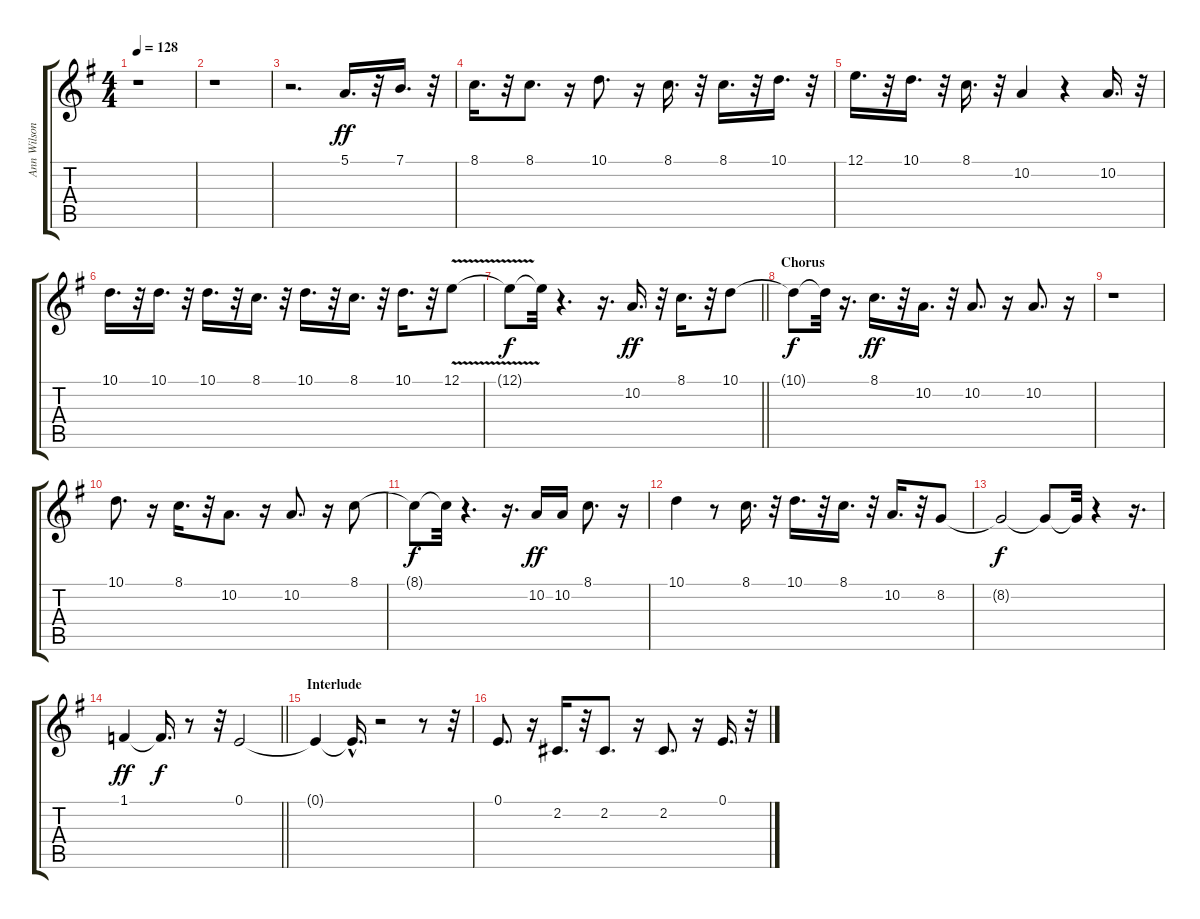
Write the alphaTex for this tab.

\track ("Ann Wilson" "Ann Wilson") {instrument clarinet}
\staff {score tabs}
\tuning (E4 B3 G3 D3 A2 E2) {hide}
\ts (4 4)
\tempo 128
\clef g2
\ks g
r.1{dy f} |
r.1 |
r.2{d} 5.1.16{d dy ff} r.32 7.1.16{d} r.32 |
8.1.16{d} r.32 8.1.8{d} r.16 10.1.8{d} r.16 8.1.16{d} r.32 8.1.16{d} r.32 10.1.16{d} r.32 |
12.1.16{d} r.32 10.1.16{d} r.32 8.1.16{d} r.32 10.2.4 r.4 10.2.16{d} r.32 |
10.1.16{d} r.32 10.1.16{d} r.32 10.1.16{d} r.32 8.1.16{d} r.32 10.1.16{d} r.32 8.1.16{d} r.32 10.1.16{d} r.32 12.1{v}.8 |
\barLineRight lightlight
12.1{t}.8{dy f} 12.1{t}.32 r.4{d} r.16{d} 10.2.16{d dy ff} r.32 8.1.16{d} r.32 10.1.8 |
\section ("" "Chorus")
10.1{t}.8{dy f} 10.1{t}.32 r.16{d} 8.1.16{d dy ff} r.32 10.2.16{d} r.32 10.2.8{d} r.16 10.2.8{d} r.16 |
r.1 |
10.1.8{d} r.16 8.1.16{d} r.32 10.2.8{d} r.16 10.2.8{d} r.16 8.1.8 |
8.1{t}.8{dy f} 8.1{t}.32 r.4{d} r.16{d} 10.2.16{dy ff} 10.2.16 8.1.8{d} r.16 |
10.1.4 r.8 8.1.16{d} r.32 10.1.16{d} r.32 8.1.16{d} r.32 10.2.16{d} r.32 8.2.8 |
8.2{t}.2{dy f} 8.2{t}.8 8.2{t}.32 r.4 r.16{d} |
\barLineRight lightlight
1.1.4{dy ff} 1.1{t}.16{d dy f} r.8 r.32 0.1.2 |
\section ("" "Interlude")
0.1{t}.4 0.1{hac t}.16{d} r.2 r.8 r.32 |
0.1.8{d} r.16 2.2.16{d} r.32 2.2.8{d} r.16 2.2.8{d} r.16 0.1.16{d} r.32
